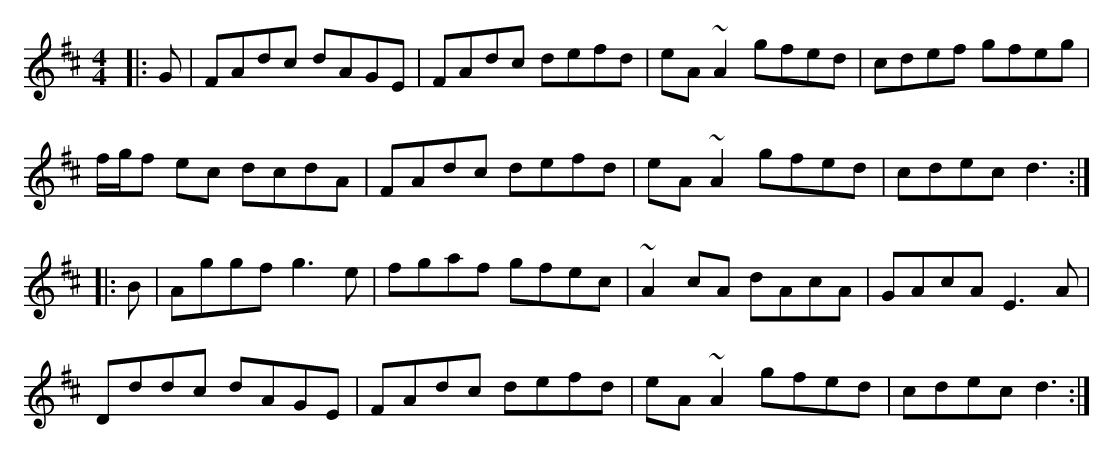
X:1
M:4/4
K:D
|:G|FAdc dAGE|FAdc defd|eA ~A2 gfed|cdef gfeg|
f/g/f ec dcdA|FAdc defd|eA ~A2 gfed| cdec d3:|
|:B|Aggf g2>e2|fgaf gfec|~A2cA dAcA|GAcA E2>A2|
Dddc dAGE|FAdc defd|eA ~A2 gfed| cdec d3:|
